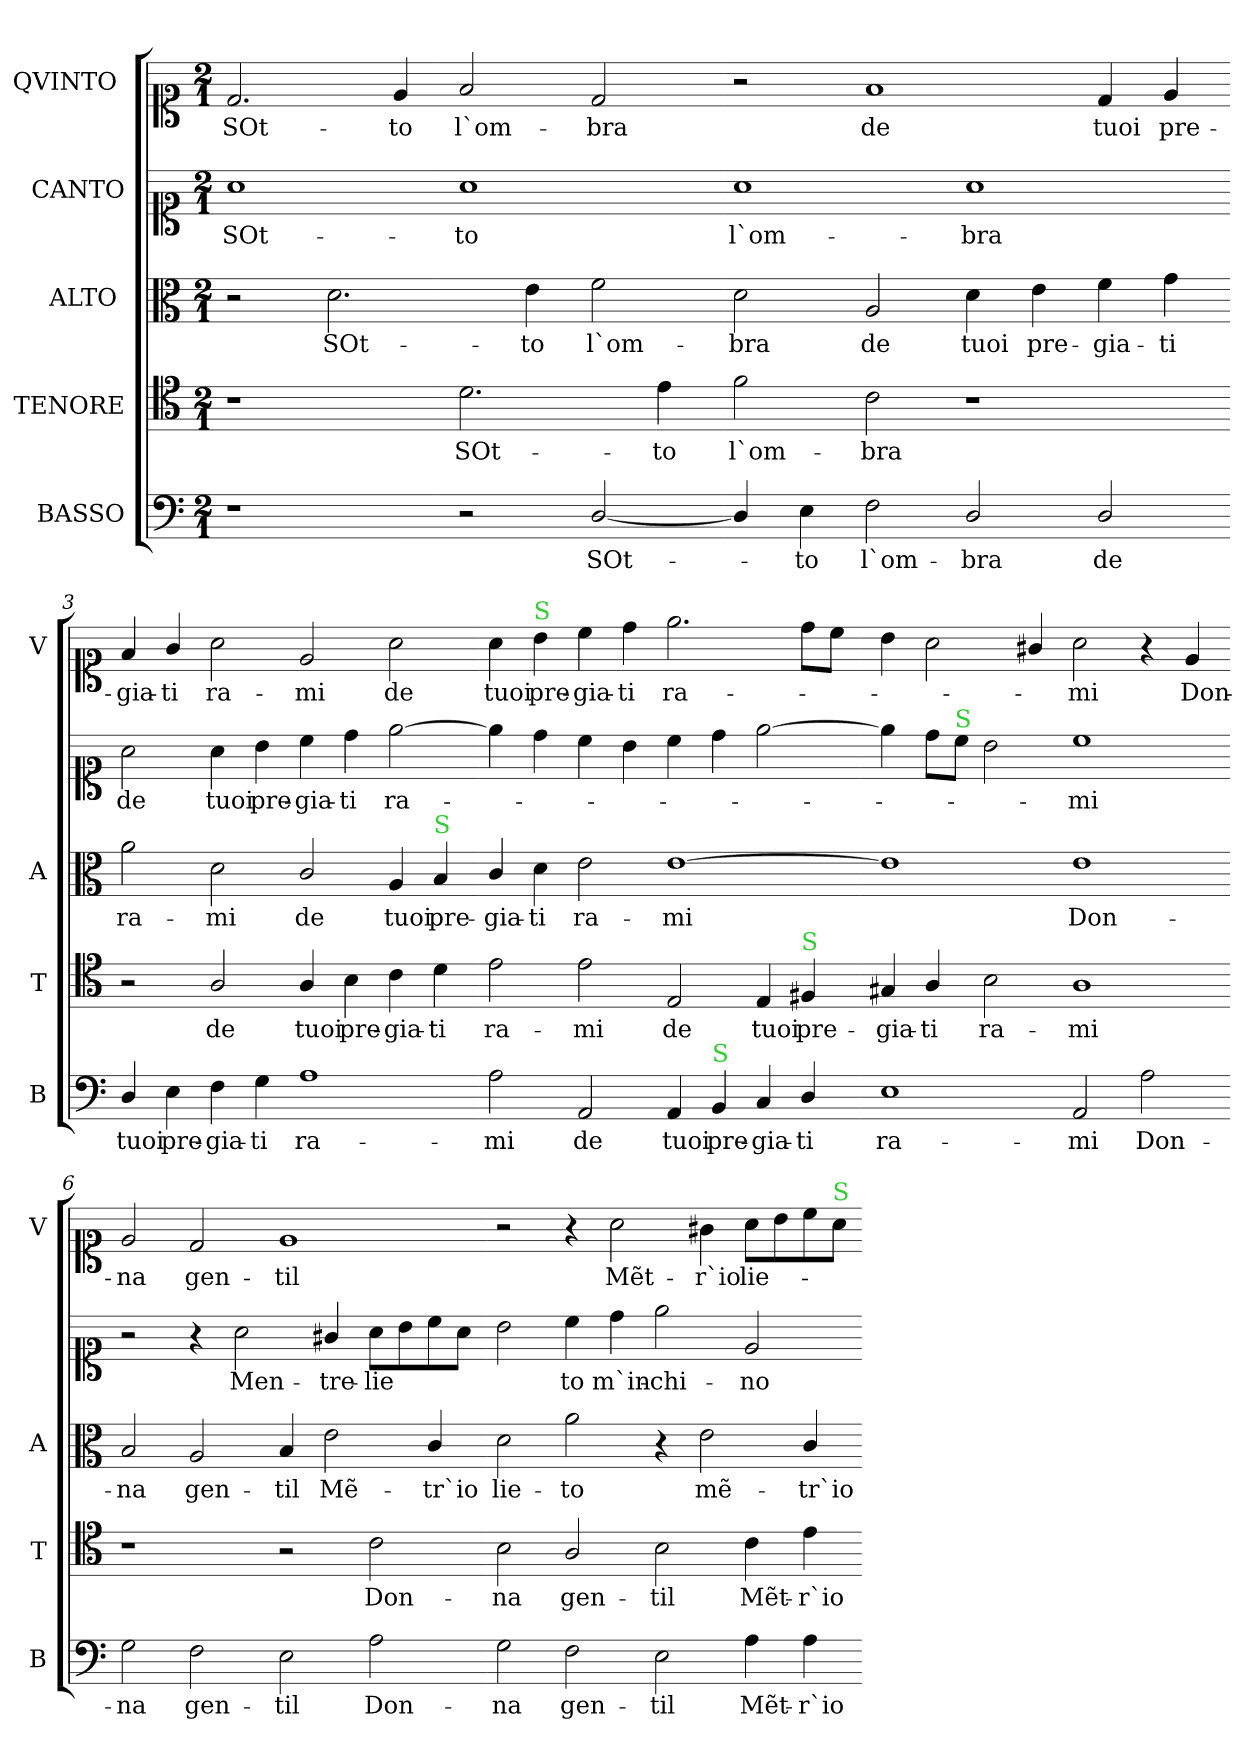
**kern	**text	**kern	**text	**kern	**text	**kern	**text	**kern	**text
*part5	*part5	*part4	*part4	*part3	*part3	*part2	*part2	*part1	*part1
*staff5	*staff5	*staff4	*staff4	*staff3	*staff3	*staff2	*staff2	*staff1	*staff1
*I"BASSO	*	*I"TENORE	*	*I"ALTO 	*	*I"CANTO	*	*I"QVINTO 	*
*I'B	*	*I'T	*	*I'A	*	*	*	*I'V	*
*clefF4	*	*clefC4	*	*clefC3	*	*clefC1	*	*clefC1	*
*k[]	*	*k[]	*	*k[]	*	*k[]	*	*k[]	*
*a:	*	*a:	*	*a:	*	*a:	*	*a:	*
*M2/1	*	*M2/1	*	*M2/1	*	*M2/1	*	*M2/1	*
=1	=1	=1	=1	=1	=1	=1	=1	=1	=1
1r	.	1r	.	2r	.	1a	SOt-	2.d/	SOt-
.	.	.	.	2.d\	SOt-	.	.	.	.
.	.	.	.	.	.	.	.	4e/	-to
2r	.	2.d\	SOt-	.	.	1a	-to	2f/	l`om-
.	.	.	.	4e\	-to	.	.	.	.
[2D/	SOt-	.	.	2f\	l`om-	.	.	2d/	-bra
.	.	4e\	-to	.	.	.	.	.	.
=2-	=2-	=2-	=2-	=2-	=2-	=2-	=2-	=2-	=2-
4D/]	.	2f\	l`om-	2d\	-bra	1a	l`om-	2r	.
4E\	-to	.	.	.	.	.	.	.	.
2F\	l`om-	2c\	-bra	2A/	de	.	.	1f	de
2D/	-bra	1r	.	4d\	tuoi	1a	-bra	.	.
.	.	.	.	4e\	pre-	.	.	.	.
2D/	de	.	.	4f\	-gia-	.	.	4d/	tuoi
.	.	.	.	4g\	-ti	.	.	4e/	pre-
=3-	=3-	=3-	=3-	=3-	=3-	=3-	=3-	=3-	=3-
4D/	tuoi	2r	.	2a\	ra-	2a\	de	4f/	-gia-
4E\	pre-	.	.	.	.	.	.	4g/	-ti
4F\	-gia-	2A/	de	2d\	-mi	4a\	tuoi	2a\	ra-
4G\	-ti	.	.	.	.	4b\	pre-	.	.
1A	ra-	4A/	tuoi	2c/	de	4cc\	-gia-	2e/	-mi
.	.	4B\	pre-	.	.	4dd\	-ti	.	.
.	.	4c\	-gia-	4A/	tuoi	[2ee\	ra-	2a\	de
!	!	!	!	!LO:TX:a:color=limegreen:t=S	!	!	!	!	!
.	.	4d\	-ti	4B/	pre-	.	.	.	.
=4-	=4-	=4-	=4-	=4-	=4-	=4-	=4-	=4-	=4-
2A\	-mi	2e\	ra-	4c/	-gia-	4ee\]	.	4a\	tuoi
!	!	!	!	!	!	!	!	!LO:TX:a:color=limegreen:t=S	!
.	.	.	.	4d\	-ti	4dd\	.	4b\	pre-
2AA/	de	2e\	-mi	2e\	ra-	4cc\	.	4cc\	-gia-
.	.	.	.	.	.	4b\	.	4dd\	-ti
!	!	!	!LO:LY:i	!	!	!	!	!	!
4AA/	tuoi	2E/	de	[1e	-mi	4cc\	.	2.ee\	ra-
!LO:TX:a:color=limegreen:t=S	!	!	!	!	!	!	!	!	!
4BB/	pre-	.	.	.	.	4dd\	.	.	.
!	!	!	!LO:LY:i	!	!	!	!	!	!
4C/	-gia-	4E/	tuoi	.	.	[2ee\	.	.	.
!	!	!LO:TX:a:color=limegreen:t=S	!	!	!	!	!	!	!
!	!	!	!LO:LY:i	!	!	!	!	!	!
4D/	-ti	4F#X/	pre-	.	.	.	.	8dd\L	.
.	.	.	.	.	.	.	.	8cc\J	.
=5-	=5-	=5-	=5-	=5-	=5-	=5-	=5-	=5-	=5-
!	!	!	!LO:LY:i	!	!	!	!	!	!
1E	ra-	4G#X/	-gia-	1e]	.	4ee\]	.	4b\	.
!	!	!	!LO:LY:i	!	!	!	!	!	!
.	.	4A/	-ti	.	.	8dd\L	.	2a\	.
!	!	!	!	!	!	!LO:TX:a:color=limegreen:t=S	!	!	!
.	.	.	.	.	.	8cc\J	.	.	.
!	!	!	!LO:LY:i	!	!	!	!	!	!
.	.	2B\	ra-	.	.	2b\	.	.	.
.	.	.	.	.	.	.	.	4g#X/	.
!	!	!	!LO:LY:i	!	!	!	!	!	!
2AA/	-mi	1A	-mi	1e	Don-	1cc	-mi	2a\	-mi
2A\	Don-	.	.	.	.	.	.	4r	.
.	.	.	.	.	.	.	.	4e/	Don-
=6-	=6-	=6-	=6-	=6-	=6-	=6-	=6-	=6-	=6-
2G\	-na	1r	.	2B/	-na	2r	.	2e/	-na
2F\	gen-	.	.	2A/	gen-	4r	.	2d/	gen-
.	.	.	.	.	.	2a\	Men-	.	.
2E\	-til	2r	.	4B/	-til	.	.	1e	-til
.	.	.	.	2e\	Mẽ-	4g#X/	-tre-	.	.
2A\	Don-	2c\	Don-	.	.	8a\L	-lie	.	.
.	.	.	.	.	.	8b\	.	.	.
.	.	.	.	4c/	-tr`io	8cc\	.	.	.
.	.	.	.	.	.	8a\J	.	.	.
=7-	=7-	=7-	=7-	=7-	=7-	=7-	=7-	=7-	=7-
2G\	-na	2B\	-na	2d\	lie-	2b\	.	2r	.
2F\	gen-	2A/	gen-	2a\	-to	4cc\	to	4r	.
.	.	.	.	.	.	4dd\	m`in-	2a\	Mẽt-
2E\	-til	2B\	-til	4r	.	2ee\	-chi-	.	.
.	.	.	.	2e\	mẽ-	.	.	4g#X\	-r`io
4A\	Mẽt-	4c\	Mẽt-	.	.	2e/	-no	8a\L	lie-
.	.	.	.	.	.	.	.	8b\	.
4A\	-r`io	4e\	-r`io	4c/	-tr`io	.	.	8cc\	.
!	!	!	!	!	!	!	!	!LO:TX:a:color=limegreen:t=S	!
.	.	.	.	.	.	.	.	8a\J	.
=-	=-	=-	=-	=-	=-	=-	=-	=-	=-
*-	*-	*-	*-	*-	*-	*-	*-	*-	*-
